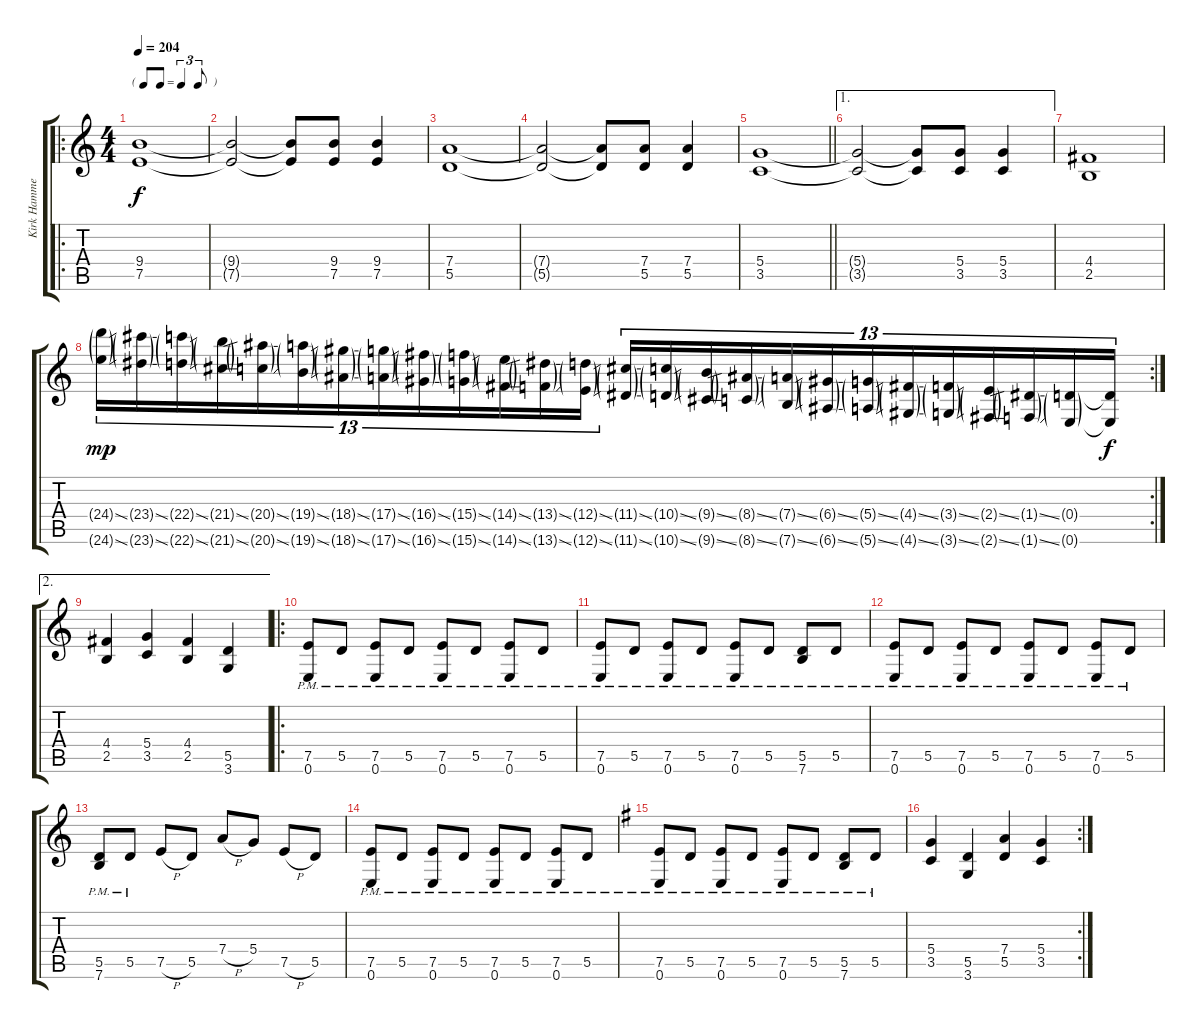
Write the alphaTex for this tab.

\track ("Kirk Hammett" "Kirk Hamme") {instrument distortionguitar}
\staff {score tabs}
\tuning (E4 B3 G3 D3 A2 E2) {hide}
\ro
\ts (4 4)
\tf triplet8th
\tempo 204
\clef g2
\ks c
(9.4 7.5).1{dy f} |
(9.4{t} 7.5{t}).2 (9.4{t} 7.5{t}).8 (9.4 7.5).8 (9.4 7.5).4 |
(7.4 5.5).1 |
(7.4{t} 5.5{t}).2 (7.4{t} 5.5{t}).8 (7.4 5.5).8 (7.4 5.5).4 |
\barLineRight lightlight
(5.4 3.5).1 |
\ae 1
(5.4{t} 3.5{t}).2 (5.4{t} 3.5{t}).8 (5.4 3.5).8 (5.4 3.5).4 |
(4.4 2.5).1 |
\rc 2
(24.4{ss g} 24.6{ss g}).16{tu (13 8) dy mp} (23.4{ss g} 23.6{ss g}).16{tu (13 8)} (22.4{ss g} 22.6{ss g}).16{tu (13 8)} (21.4{ss g} 21.6{ss g}).16{tu (13 8)} (20.4{ss g} 20.6{ss g}).16{tu (13 8)} (19.4{ss g} 19.6{ss g}).16{tu (13 8)} (18.4{ss g} 18.6{ss g}).16{tu (13 8)} (17.4{ss g} 17.6{ss g}).16{tu (13 8)} (16.4{ss g} 16.6{ss g}).16{tu (13 8)} (15.4{ss g} 15.6{ss g}).16{tu (13 8)} (14.4{ss g} 14.6{ss g}).16{tu (13 8)} (13.4{ss g} 13.6{ss g}).16{tu (13 8)} (12.4{ss g} 12.6{ss g}).16{tu (13 8)} (11.4{ss g} 11.6{ss g}).16{tu (13 8)} (10.4{ss g} 10.6{ss g}).16{tu (13 8)} (9.4{ss g} 9.6{ss g}).16{tu (13 8)} (8.4{ss g} 8.6{ss g}).16{tu (13 8)} (7.4{ss g} 7.6{ss g}).16{tu (13 8)} (6.4{ss g} 6.6{ss g}).16{tu (13 8)} (5.4{ss g} 5.6{ss g}).16{tu (13 8)} (4.4{ss g} 4.6{ss g}).16{tu (13 8)} (3.4{ss g} 3.6{ss g}).16{tu (13 8)} (2.4{ss g} 2.6{ss g}).16{tu (13 8)} (1.4{ss g} 1.6{ss g}).16{tu (13 8)} (0.4{g} 0.6{g}).16{tu (13 8)} (0.4{t} 0.6{t}).16{tu (13 8) dy f} |
\ae 2
(4.4 2.5).4 (5.4 3.5).4 (4.4 2.5).4 (5.5 3.6).4 |
\ro
(7.5{pm} 0.6{pm}).8 5.5{pm}.8 (7.5{pm} 0.6{pm}).8 5.5{pm}.8 (7.5{pm} 0.6{pm}).8 5.5{pm}.8 (7.5{pm} 0.6{pm}).8 5.5{pm}.8 |
(7.5{pm} 0.6{pm}).8 5.5{pm}.8 (7.5{pm} 0.6{pm}).8 5.5{pm}.8 (7.5{pm} 0.6{pm}).8 5.5{pm}.8 (5.5{pm} 7.6{pm}).8 5.5{pm}.8 |
(7.5{pm} 0.6{pm}).8 5.5{pm}.8 (7.5{pm} 0.6{pm}).8 5.5{pm}.8 (7.5{pm} 0.6{pm}).8 5.5{pm}.8 (7.5{pm} 0.6{pm}).8 5.5{pm}.8 |
(5.5{pm} 7.6{pm}).8 5.5{pm}.8 7.5{h}.8 5.5.8 7.4{h}.8 5.4.8 7.5{h}.8 5.5.8 |
(7.5{pm} 0.6{pm}).8 5.5{pm}.8 (7.5{pm} 0.6{pm}).8 5.5{pm}.8 (7.5{pm} 0.6{pm}).8 5.5{pm}.8 (7.5{pm} 0.6{pm}).8 5.5{pm}.8 |
\ks eminor
(7.5{pm} 0.6{pm}).8 5.5{pm}.8 (7.5{pm} 0.6{pm}).8 5.5{pm}.8 (7.5{pm} 0.6{pm}).8 5.5{pm}.8 (5.5{pm} 7.6{pm}).8 5.5{pm}.8 |
\rc 2
(5.4 3.5).4 (5.5 3.6).4 (7.4 5.5).4 (5.4 3.5).4
